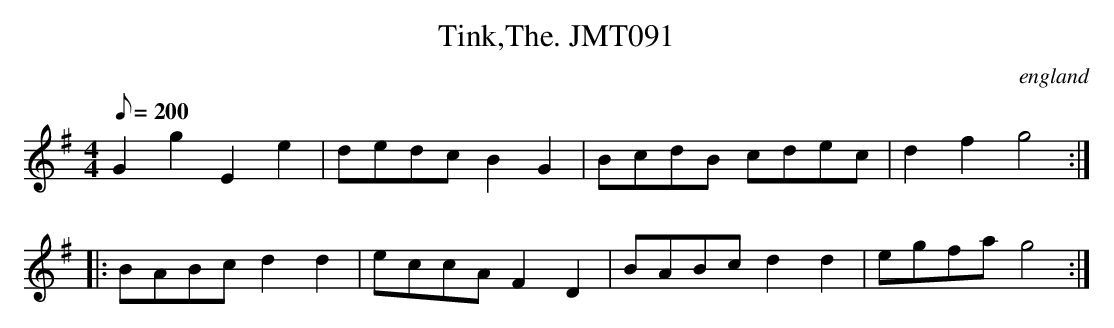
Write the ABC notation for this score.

X:1
T:Tink,The. JMT091
O:england
M:4/4
L:1/8
Q:200
K:G
G2g2E2e2|dedcB2G2|BcdB cdec|d2f2g4:|
|:BABcd2d2|eccAF2D2|BABcd2d2|egfag4:|]
